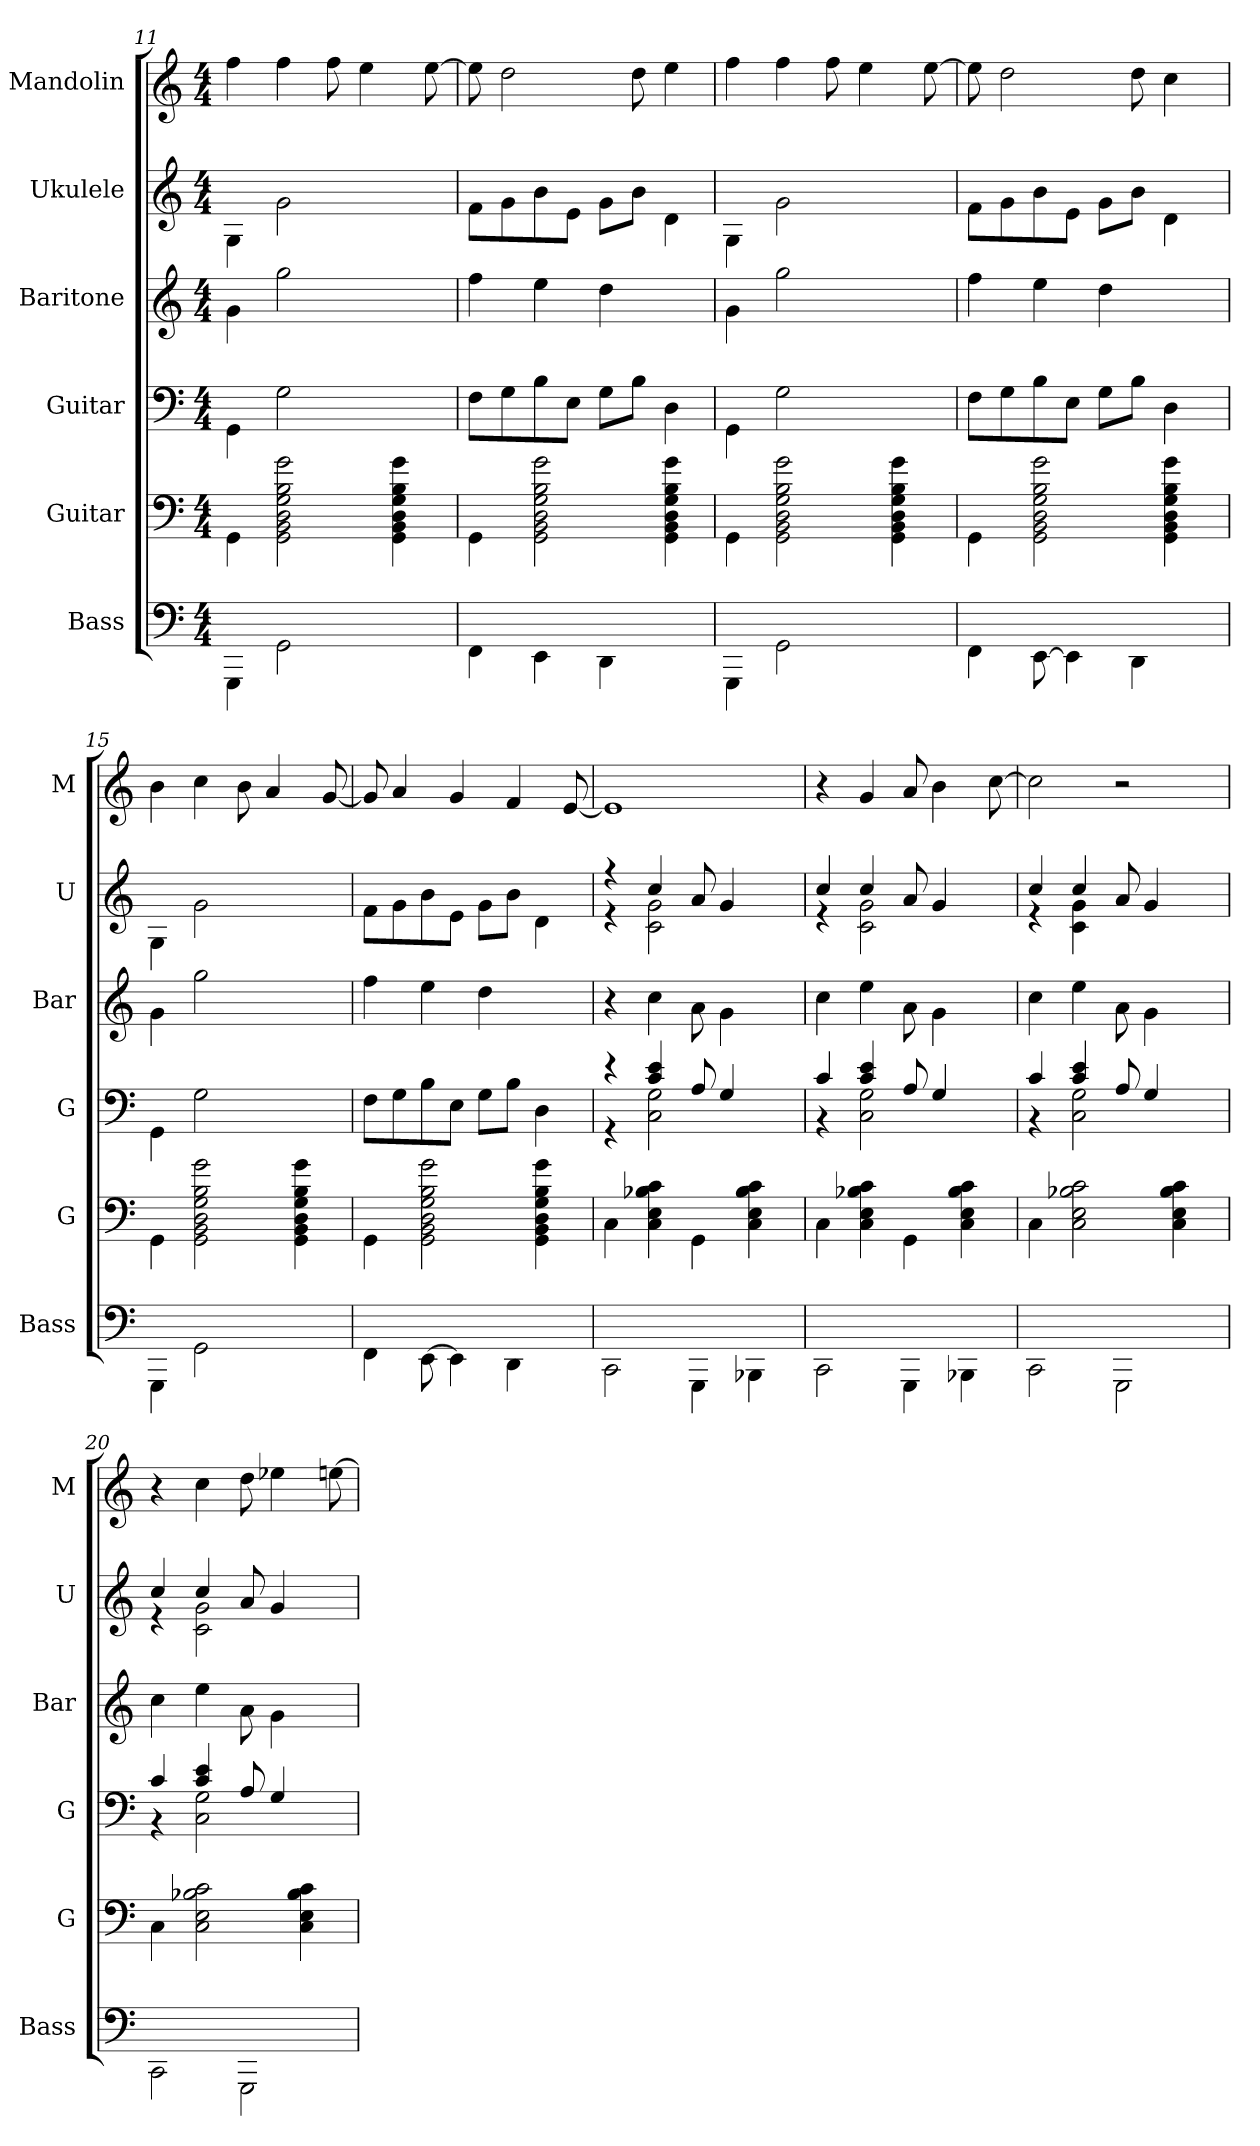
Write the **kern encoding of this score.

**kern	**kern	**kern	**kern	**kern	**kern
*part6	*part5	*part4	*part3	*part2	*part1
*staff6	*staff5	*staff4	*staff3	*staff2	*staff1
*I"Bass	*I"Guitar	*I"Guitar	*I"Baritone	*I"Ukulele	*I"Mandolin
*I'Bass	*I'G	*I'G	*I'Bar	*I'U	*I'M
*	*	*	*	*	*clefG2
*	*	*	*ITrd7c12	*	*
*k[]	*k[]	*k[]	*k[]	*k[]	*k[]
*M4/4	*M4/4	*M4/4	*M4/4	*M4/4	*M4/4
=11	=11	=11	=11	=11	=11
4GGG\	4GG\	4GG\	4G\	4G\	4ff\
2GG\	2GG\ 2BB\ 2D\ 2G\ 2B\ 2g\	2G\	2g\	2g\	4ff\
.	.	.	.	.	8ff\
.	.	.	.	.	4ee\
4ryy	4GG\ 4BB\ 4D\ 4G\ 4B\ 4g\	4ryy	4ryy	4ryy	.
.	.	.	.	.	[8ee\
=12	=12	=12	=12	=12	=12
4FF\	4GG\	8F\L	4f\	8f\L	8ee\]
.	.	8G\	.	8g\	2dd\
4EE\	2GG\ 2BB\ 2D\ 2G\ 2B\ 2g\	8B\	4e\	8b\	.
.	.	8E\J	.	8e\J	.
4DD\	.	8G\L	4d\	8g\L	.
.	.	8B\J	.	8b\J	8dd\
4ryy	4GG\ 4BB\ 4D\ 4G\ 4B\ 4g\	4D\	4ryy	4d\	4ee\
=13	=13	=13	=13	=13	=13
4GGG\	4GG\	4GG\	4G\	4G\	4ff\
2GG\	2GG\ 2BB\ 2D\ 2G\ 2B\ 2g\	2G\	2g\	2g\	4ff\
.	.	.	.	.	8ff\
.	.	.	.	.	4ee\
4ryy	4GG\ 4BB\ 4D\ 4G\ 4B\ 4g\	4ryy	4ryy	4ryy	.
.	.	.	.	.	[8ee\
=14	=14	=14	=14	=14	=14
4FF\	4GG\	8F\L	4f\	8f\L	8ee\]
.	.	8G\	.	8g\	2dd\
[8EE\	2GG\ 2BB\ 2D\ 2G\ 2B\ 2g\	8B\	4e\	8b\	.
4EE\]	.	8E\J	.	8e\J	.
.	.	8G\L	4d\	8g\L	.
4DD\	.	8B\J	.	8b\J	8dd\
.	4GG\ 4BB\ 4D\ 4G\ 4B\ 4g\	4D\	4ryy	4d\	4cc\
8ryy	.	.	.	.	.
=15	=15	=15	=15	=15	=15
4GGG\	4GG\	4GG\	4G\	4G\	4b\
2GG\	2GG\ 2BB\ 2D\ 2G\ 2B\ 2g\	2G\	2g\	2g\	4cc\
.	.	.	.	.	8b\
.	.	.	.	.	4a/
4ryy	4GG\ 4BB\ 4D\ 4G\ 4B\ 4g\	4ryy	4ryy	4ryy	.
.	.	.	.	.	[8g/
=16	=16	=16	=16	=16	=16
4FF\	4GG\	8F\L	4f\	8f\L	8g/]
.	.	8G\	.	8g\	4a/
[8EE\	2GG\ 2BB\ 2D\ 2G\ 2B\ 2g\	8B\	4e\	8b\	.
4EE\]	.	8E\J	.	8e\J	4g/
.	.	8G\L	4d\	8g\L	.
4DD\	.	8B\J	.	8b\J	4f/
.	4GG\ 4BB\ 4D\ 4G\ 4B\ 4g\	4D\	4ryy	4d\	.
8ryy	.	.	.	.	[8e/
=17	=17	=17	=17	=17	=17
*	*	*^	*	*^	*
2CC\	4C\	4r	4r	4r	4r	4r	1e]
.	4C\ 4E\ 4B-\ 4c\	4c/ 4e/	2C\ 2G\	4c\	4cc/	2c\ 2g\	.
4GGG\	4GG\	8A/	.	8A\	8a/	.	.
.	.	4G/	.	4G\	4g/	.	.
4BBB-\	4C\ 4E\ 4B-\ 4c\	.	4ryy	.	.	4ryy	.
.	.	8ryy	.	8ryy	8ryy	.	.
!!LO:PB:g=z
=18	=18	=18	=18	=18	=18	=18	=18
2CC\	4C\	4c/	4r	4c\	4cc/	4r	4r
.	4C\ 4E\ 4B-\ 4c\	4c/ 4e/	2C\ 2G\	4e\	4cc/	2c\ 2g\	4g/
4GGG\	4GG\	8A/	.	8A\	8a/	.	8a/
.	.	4G/	.	4G\	4g/	.	4b\
4BBB-\	4C\ 4E\ 4B-\ 4c\	.	4ryy	.	.	4ryy	.
.	.	8ryy	.	8ryy	8ryy	.	[8cc\
=19	=19	=19	=19	=19	=19	=19	=19
2CC\	4C\	4c/	4r	4c\	4cc/	4r	2cc\]
.	2C\ 2E\ 2B-\ 2c\	4c/ 4e/	2C\ 2G\	4e\	4cc/	4c\ 4g\	.
2GGG\	.	8A/	.	8A\	8a/	2ryy	2r
.	.	4G/	.	4G\	4g/	.	.
.	4C\ 4E\ 4B-\ 4c\	.	4ryy	.	.	.	.
.	.	8ryy	.	8ryy	8ryy	.	.
=20	=20	=20	=20	=20	=20	=20	=20
2CC\	4C\	4c/	4r	4c\	4cc/	4r	4r
.	2C\ 2E\ 2B-\ 2c\	4c/ 4e/	2C\ 2G\	4e\	4cc/	2c\ 2g\	4cc\
2GGG\	.	8A/	.	8A\	8a/	.	8dd\
.	.	4G/	.	4G\	4g/	.	4ee-X\
.	4C\ 4E\ 4B-\ 4c\	.	4ryy	.	.	4ryy	.
.	.	8ryy	.	8ryy	8ryy	.	[8een\
*	*	*v	*v	*	*v	*v	*
=	=	=	=	=	=
*-	*-	*-	*-	*-	*-
